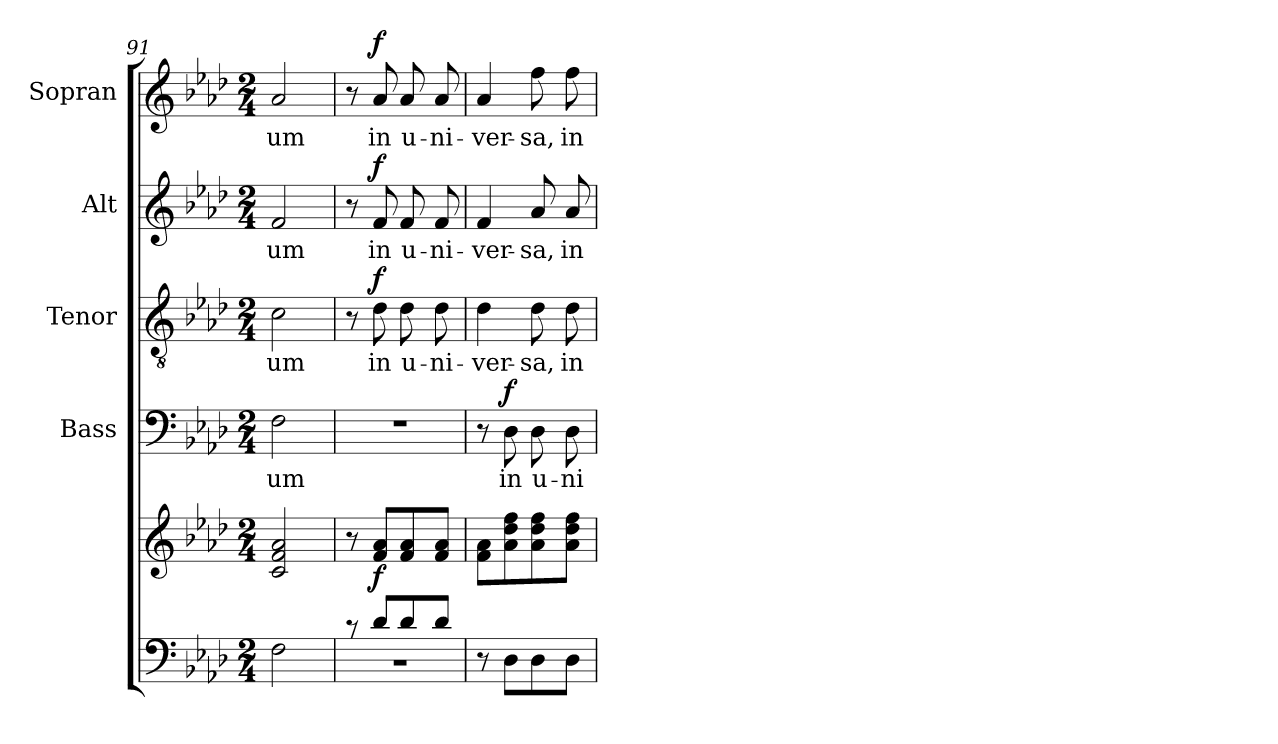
**kern	**kern	**dynam	**kern	**text	**dynam	**kern	**text	**dynam	**kern	**text	**dynam	**kern	**text	**dynam
*part5	*part5	*part5	*part4	*part4	*part4	*part3	*part3	*part3	*part2	*part2	*part2	*part1	*part1	*part1
*staff6	*staff5	*staff5/6	*staff4	*staff4	*staff4	*staff3	*staff3	*staff3	*staff2	*staff2	*staff2	*staff1	*staff1	*staff1
*	*	*	*I"Bass	*	*	*I"Tenor	*	*	*I"Alt	*	*	*I"Sopran	*	*
*	*	*	*I'B.	*	*	*I'T.	*	*	*I'A.	*	*	*I'S.	*	*
!!LO:LB:g=z
*clefF4	*clefG2	*	*clefF4	*	*	*clefGv2	*	*	*clefG2	*	*	*clefG2	*	*
*k[b-e-a-d-]	*k[b-e-a-d-]	*	*k[b-e-a-d-]	*	*	*k[b-e-a-d-]	*	*	*k[b-e-a-d-]	*	*	*k[b-e-a-d-]	*	*
*A-:	*A-:	*	*A-:	*	*	*A-:	*	*	*A-:	*	*	*A-:	*	*
*M2/4	*M2/4	*	*M2/4	*	*	*M2/4	*	*	*M2/4	*	*	*M2/4	*	*
=91	=91	=91	=91	=91	=91	=91	=91	=91	=91	=91	=91	=91	=91	=91
!	!	!	!	!LO:LY:b	!	!	!LO:LY:b	!	!	!LO:LY:b	!	!	!LO:LY:b	!
2F\	2c/ 2f/ 2a-/	.	2F\	-um	.	2c\	-um	.	2f/	-um	.	2a-/	-um	.
=92	=92	=92	=92	=92	=92	=92	=92	=92	=92	=92	=92	=92	=92	=92
*^	*	*	*	*	*	*	*	*	*	*	*	*	*	*
8rc	2r	8r	.	2r	.	.	8r	.	.	8r	.	.	8r	.	.
!	!	!	!LO:DY:b	!	!	!	!	!LO:LY:b	!LO:DY:a	!	!LO:LY:b	!LO:DY:a	!	!LO:LY:b	!LO:DY:a
8d-/L	.	8f/ 8a-/L	f	.	.	.	8d-\	in	f	8f/	in	f	8a-/	in	f
!	!	!	!	!	!	!	!	!LO:LY:b	!	!	!LO:LY:b	!	!	!LO:LY:b	!
8d-/	.	8f/ 8a-/	.	.	.	.	8d-\	u-	.	8f/	u-	.	8a-/	u-	.
!	!	!	!	!	!	!	!	!LO:LY:b	!	!	!LO:LY:b	!	!	!LO:LY:b	!
8d-/J	.	8f/ 8a-/J	.	.	.	.	8d-\	-ni-	.	8f/	-ni-	.	8a-/	-ni-	.
*v	*v	*	*	*	*	*	*	*	*	*	*	*	*	*	*
=93	=93	=93	=93	=93	=93	=93	=93	=93	=93	=93	=93	=93	=93	=93
!	!	!	!	!	!	!	!LO:LY:b	!	!	!LO:LY:b	!	!	!LO:LY:b	!
8r	8f\ 8a-\L	.	8r	.	.	4d-\	-ver-	.	4f/	-ver-	.	4a-/	-ver-	.
!	!	!	!	!LO:LY:b	!LO:DY:a	!	!	!	!	!	!	!	!	!
8D-\L	8a-\ 8dd-\ 8ff\	.	8D-\	in	f	.	.	.	.	.	.	.	.	.
!	!	!	!	!LO:LY:b	!	!	!LO:LY:b	!	!	!LO:LY:b	!	!	!LO:LY:b	!
8D-\	8a-\ 8dd-\ 8ff\	.	8D-\	u-	.	8d-\	-sa,	.	8a-/	-sa,	.	8ff\	-sa,	.
!	!	!	!	!LO:LY:b	!	!	!LO:LY:b	!	!	!LO:LY:b	!	!	!LO:LY:b	!
8D-\J	8a-\ 8dd-\ 8ff\J	.	8D-\	-ni-	.	8d-\	in	.	8a-/	in	.	8ff\	in	.
=	=	=	=	=	=	=	=	=	=	=	=	=	=	=
*-	*-	*-	*-	*-	*-	*-	*-	*-	*-	*-	*-	*-	*-	*-
